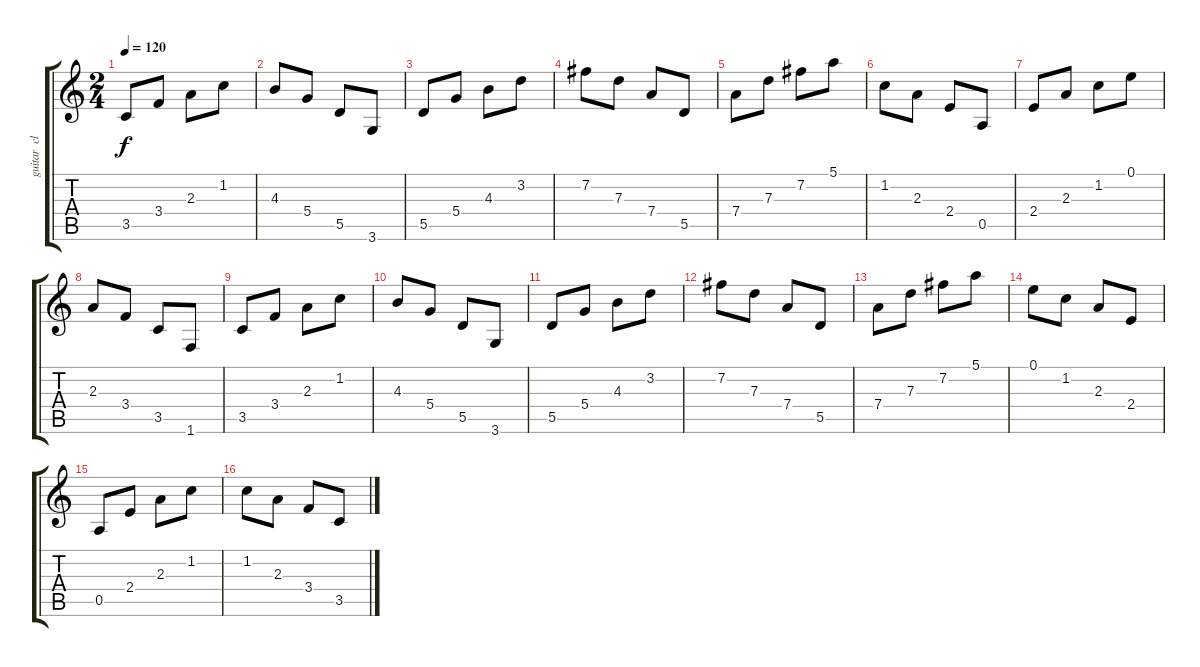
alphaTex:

\track ("guitar  clean  right" "guitar  cl") {instrument acousticguitarnylon}
\staff {score tabs}
\tuning (E4 B3 G3 D3 A2 E2) {hide}
\ts (2 4)
\tempo 120
\clef g2
\ks c
3.5.8{dy f} 3.4.8 2.3.8 1.2.8 |
4.3.8 5.4.8 5.5.8 3.6.8 |
5.5.8 5.4.8 4.3.8 3.2.8 |
7.2.8 7.3.8 7.4.8 5.5.8 |
7.4.8 7.3.8 7.2.8 5.1.8 |
1.2.8 2.3.8 2.4.8 0.5.8 |
2.4.8 2.3.8 1.2.8 0.1.8 |
2.3.8 3.4.8 3.5.8 1.6.8 |
3.5.8 3.4.8 2.3.8 1.2.8 |
4.3.8 5.4.8 5.5.8 3.6.8 |
5.5.8 5.4.8 4.3.8 3.2.8 |
7.2.8 7.3.8 7.4.8 5.5.8 |
7.4.8 7.3.8 7.2.8 5.1.8 |
0.1.8 1.2.8 2.3.8 2.4.8 |
0.5.8 2.4.8 2.3.8 1.2.8 |
1.2.8 2.3.8 3.4.8 3.5.8
